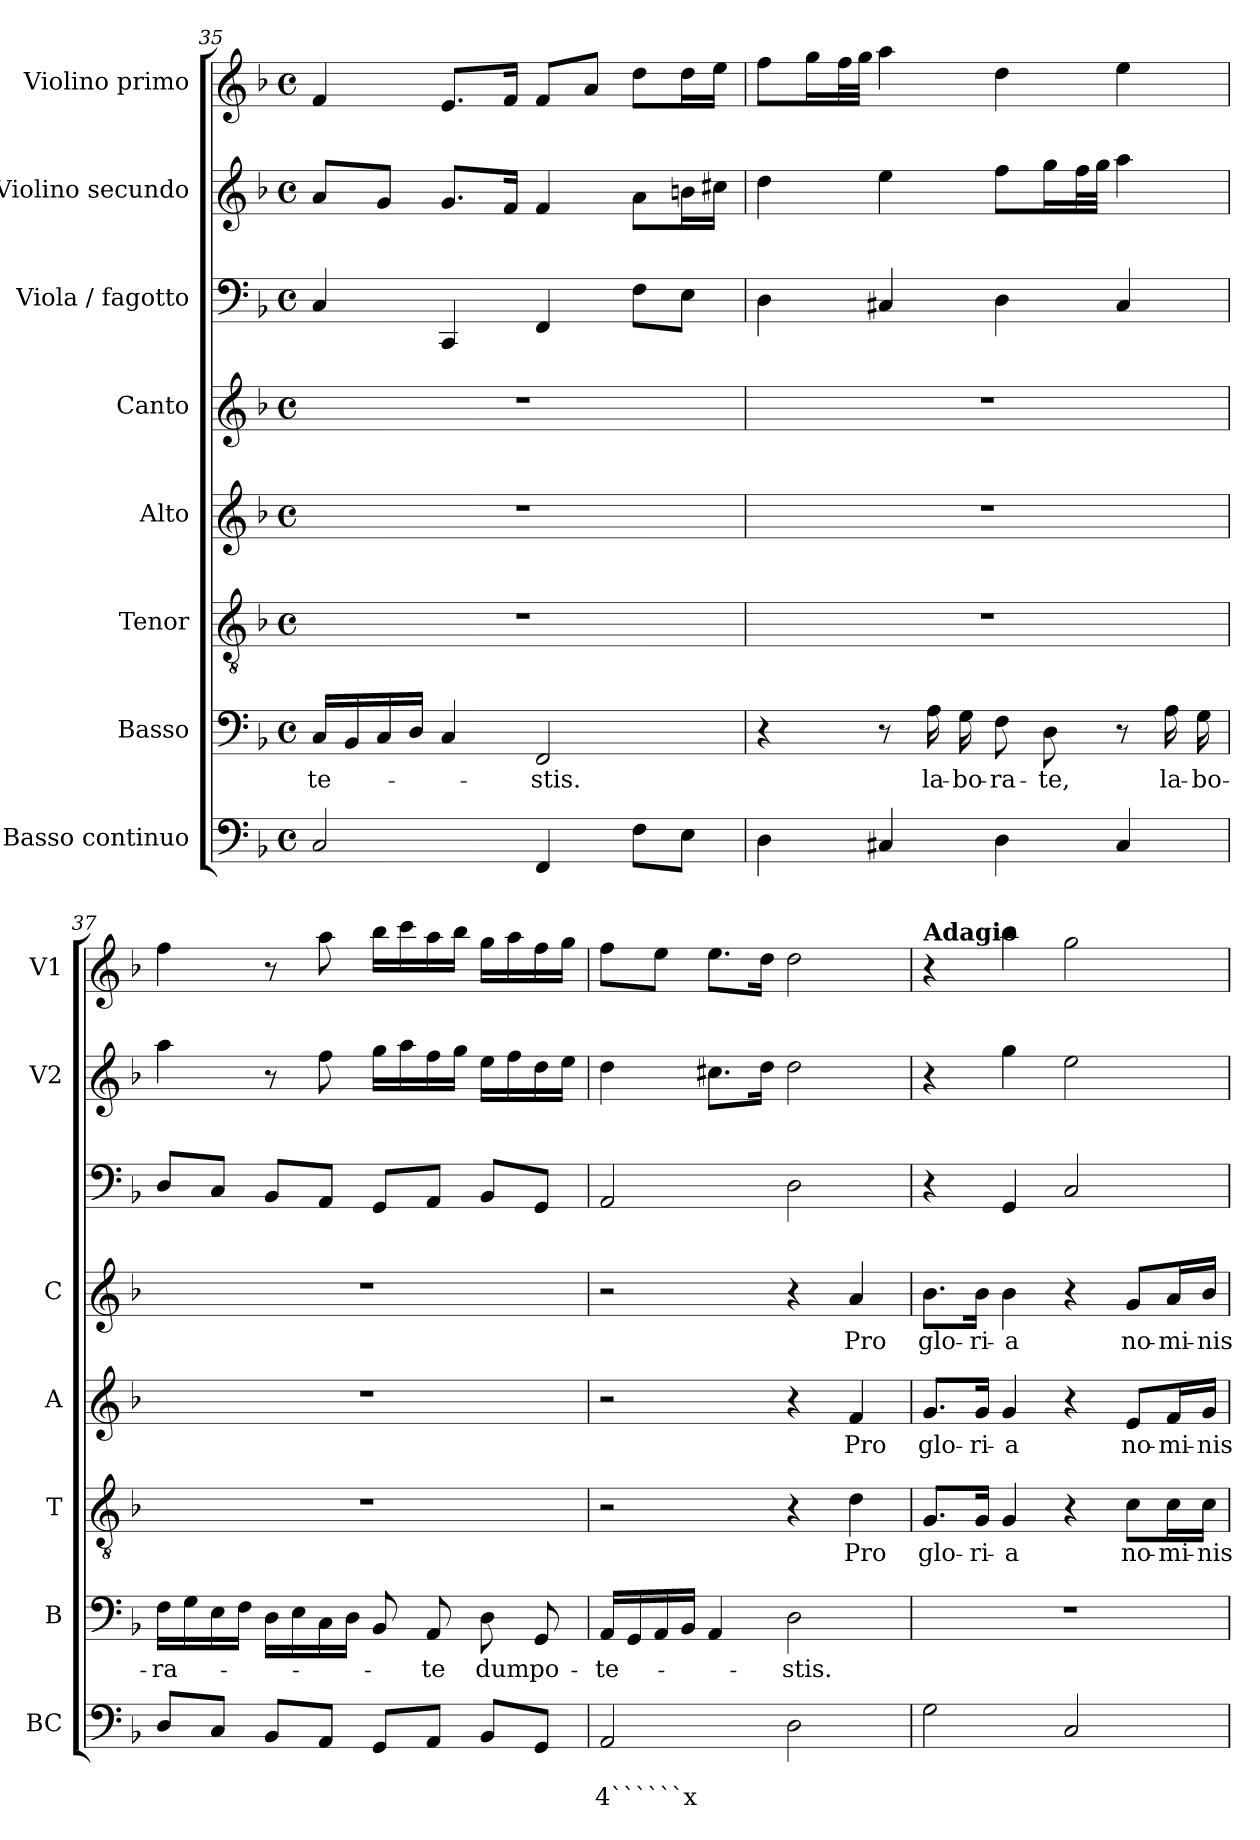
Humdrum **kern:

**kern	**text	**text	**kern	**text	**kern	**text	**kern	**text	**kern	**text	**kern	**kern	**kern
*part8	*part8	*part8	*part7	*part7	*part6	*part6	*part5	*part5	*part4	*part4	*part3	*part2	*part1
*staff8	*staff8	*staff8	*staff7	*staff7	*staff6	*staff6	*staff5	*staff5	*staff4	*staff4	*staff3	*staff2	*staff1
*I"Basso continuo	*	*	*I"Basso	*	*I"Tenor	*	*I"Alto	*	*I"Canto	*	*I"Viola / fagotto	*I"Violino secundo	*I"Violino primo
*I'BC	*	*	*I'B	*	*I'T	*	*I'A	*	*I'C	*	*	*I'V2	*I'V1
*clefF4	*	*	*clefF4	*	*clefGv2	*	*clefG2	*	*clefG2	*	*clefF4	*clefG2	*clefG2
*k[b-]	*	*	*k[b-]	*	*k[b-]	*	*k[b-]	*	*k[b-]	*	*k[b-]	*k[b-]	*k[b-]
*F:	*	*	*F:	*	*F:	*	*F:	*	*F:	*	*F:	*F:	*F:
*M4/4	*	*	*M4/4	*	*M4/4	*	*M4/4	*	*M4/4	*	*M4/4	*M4/4	*M4/4
*met(c)	*	*	*met(c)	*	*met(c)	*	*met(c)	*	*met(c)	*	*met(c)	*met(c)	*met(c)
=35	=35	=35	=35	=35	=35	=35	=35	=35	=35	=35	=35	=35	=35
!	!	!	!	!LO:LY:b	!	!	!	!	!	!	!	!	!
2C/	.	.	16C/LL	-te-	1r	.	1r	.	1r	.	4C/	8a/L	4f/
.	.	.	16BB-/	.	.	.	.	.	.	.	.	.	.
.	.	.	16C/	.	.	.	.	.	.	.	.	8g/J	.
.	.	.	16D/JJ	.	.	.	.	.	.	.	.	.	.
.	.	.	4C/	.	.	.	.	.	.	.	4CC/	8.g/L	8.e/L
.	.	.	.	.	.	.	.	.	.	.	.	16f/Jk	16f/Jk
!	!	!	!	!LO:LY:b	!	!	!	!	!	!	!	!	!
4FF/	.	.	2FF/	-stis.	.	.	.	.	.	.	4FF/	4f/	8f/L
.	.	.	.	.	.	.	.	.	.	.	.	.	8a/J
8F\L	.	.	.	.	.	.	.	.	.	.	8F\L	8a\L	8dd\L
8E\J	.	.	.	.	.	.	.	.	.	.	8E\J	16bn\L	16dd\L
.	.	.	.	.	.	.	.	.	.	.	.	16cc#X\JJ	16ee\JJ
!!LO:PB:g=z
=36	=36	=36	=36	=36	=36	=36	=36	=36	=36	=36	=36	=36	=36
4D\	.	.	4r	.	1r	.	1r	.	1r	.	4D\	4dd\	8ff\L
.	.	.	.	.	.	.	.	.	.	.	.	.	16gg\L
.	.	.	.	.	.	.	.	.	.	.	.	.	32ff\L
.	.	.	.	.	.	.	.	.	.	.	.	.	32gg\JJJ
4C#X/	.	.	8r	.	.	.	.	.	.	.	4C#X/	4ee\	4aa\
!	!	!	!	!LO:LY:b	!	!	!	!	!	!	!	!	!
.	.	.	16A\	la-	.	.	.	.	.	.	.	.	.
!	!	!	!	!LO:LY:b	!	!	!	!	!	!	!	!	!
.	.	.	16G\	-bo-	.	.	.	.	.	.	.	.	.
!	!	!	!	!LO:LY:b	!	!	!	!	!	!	!	!	!
4D\	.	.	8F\	-ra-	.	.	.	.	.	.	4D\	8ff\L	4dd\
!	!	!	!	!LO:LY:b	!	!	!	!	!	!	!	!	!
.	.	.	8D\	-te,	.	.	.	.	.	.	.	16gg\L	.
.	.	.	.	.	.	.	.	.	.	.	.	32ff\L	.
.	.	.	.	.	.	.	.	.	.	.	.	32gg\JJJ	.
4C#/	.	.	8r	.	.	.	.	.	.	.	4C#/	4aa\	4ee\
!	!	!	!	!LO:LY:b	!	!	!	!	!	!	!	!	!
.	.	.	16A\	la-	.	.	.	.	.	.	.	.	.
!	!	!	!	!LO:LY:b	!	!	!	!	!	!	!	!	!
.	.	.	16G\	-bo-	.	.	.	.	.	.	.	.	.
=37	=37	=37	=37	=37	=37	=37	=37	=37	=37	=37	=37	=37	=37
!	!	!	!	!LO:LY:b	!	!	!	!	!	!	!	!	!
8D/L	.	.	16F\LL	-ra-	1r	.	1r	.	1r	.	8D/L	4aa\	4ff\
.	.	.	16G\	.	.	.	.	.	.	.	.	.	.
8C/J	.	.	16E\	.	.	.	.	.	.	.	8C/J	.	.
.	.	.	16F\JJ	.	.	.	.	.	.	.	.	.	.
8BB-/L	.	.	16D\LL	.	.	.	.	.	.	.	8BB-/L	8r	8r
.	.	.	16E\	.	.	.	.	.	.	.	.	.	.
8AA/J	.	.	16C\	.	.	.	.	.	.	.	8AA/J	8ff\	8aa\
.	.	.	16D\JJ	.	.	.	.	.	.	.	.	.	.
8GG/L	.	.	8BB-/	.	.	.	.	.	.	.	8GG/L	16gg\LL	16bb-\LL
.	.	.	.	.	.	.	.	.	.	.	.	16aa\	16ccc\
!	!	!	!	!LO:LY:b	!	!	!	!	!	!	!	!	!
8AA/J	.	.	8AA/	-te	.	.	.	.	.	.	8AA/J	16ff\	16aa\
.	.	.	.	.	.	.	.	.	.	.	.	16gg\JJ	16bb-\JJ
!	!	!	!	!LO:LY:b	!	!	!	!	!	!	!	!	!
8BB-/L	.	.	8D\	dum	.	.	.	.	.	.	8BB-/L	16ee\LL	16gg\LL
.	.	.	.	.	.	.	.	.	.	.	.	16ff\	16aa\
!	!	!	!	!LO:LY:b	!	!	!	!	!	!	!	!	!
8GG/J	.	.	8GG/	po-	.	.	.	.	.	.	8GG/J	16dd\	16ff\
.	.	.	.	.	.	.	.	.	.	.	.	16ee\JJ	16gg\JJ
=38	=38	=38	=38	=38	=38	=38	=38	=38	=38	=38	=38	=38	=38
!	!	!LO:LY:b	!	!LO:LY:b	!	!	!	!	!	!	!	!	!
2AA/	.	4``````x	16AA/LL	-te-	2r	.	2r	.	2r	.	2AA/	4dd\	8ff\L
.	.	.	16GG/	.	.	.	.	.	.	.	.	.	.
.	.	.	16AA/	.	.	.	.	.	.	.	.	.	8ee\J
.	.	.	16BB-/JJ	.	.	.	.	.	.	.	.	.	.
.	.	.	4AA/	.	.	.	.	.	.	.	.	8.cc#X\L	8.ee\L
.	.	.	.	.	.	.	.	.	.	.	.	16dd\Jk	16dd\Jk
!	!	!	!	!LO:LY:b	!	!	!	!	!	!	!	!	!
2D\	.	.	2D\	-stis.	4r	.	4r	.	4r	.	2D\	2dd\	2dd\
!	!	!	!	!	!	!LO:LY:b	!	!LO:LY:b	!	!LO:LY:b	!	!	!
.	.	.	.	.	4d\	Pro	4f/	Pro	4a/	Pro	.	.	.
!!LO:LB:g=z
=39	=39	=39	=39	=39	=39	=39	=39	=39	=39	=39	=39	=39	=39
!	!	!	!	!	!	!	!	!	!	!	!	!	!LO:TX:a:B:t=Adagio
!	!	!	!	!	!	!LO:LY:b	!	!LO:LY:b	!	!LO:LY:b	!	!	!
2G\	.	.	1r	.	8.G/L	glo-	8.g/L	glo-	8.b-\L	glo-	4r	4r	4r
!	!	!	!	!	!	!LO:LY:b	!	!LO:LY:b	!	!LO:LY:b	!	!	!
.	.	.	.	.	16G/Jk	-ri-	16g/Jk	-ri-	16b-\Jk	-ri-	.	.	.
!	!	!	!	!	!	!LO:LY:b	!	!LO:LY:b	!	!LO:LY:b	!	!	!
.	.	.	.	.	4G/	-a	4g/	-a	4b-\	-a	4GG/	4gg\	4bb-\
2C/	.	.	.	.	4r	.	4r	.	4r	.	2C/	2ee\	2gg\
!	!	!	!	!	!	!LO:LY:b	!	!LO:LY:b	!	!LO:LY:b	!	!	!
.	.	.	.	.	8c\L	no-	8e/L	no-	8g/L	no-	.	.	.
!	!	!	!	!	!	!LO:LY:b	!	!LO:LY:b	!	!LO:LY:b	!	!	!
.	.	.	.	.	16c\L	-mi-	16f/L	-mi-	16a/L	-mi-	.	.	.
!	!	!	!	!	!	!LO:LY:b	!	!LO:LY:b	!	!LO:LY:b	!	!	!
.	.	.	.	.	16c\JJ	-nis	16g/JJ	-nis	16b-/JJ	-nis	.	.	.
=	=	=	=	=	=	=	=	=	=	=	=	=	=
*-	*-	*-	*-	*-	*-	*-	*-	*-	*-	*-	*-	*-	*-
